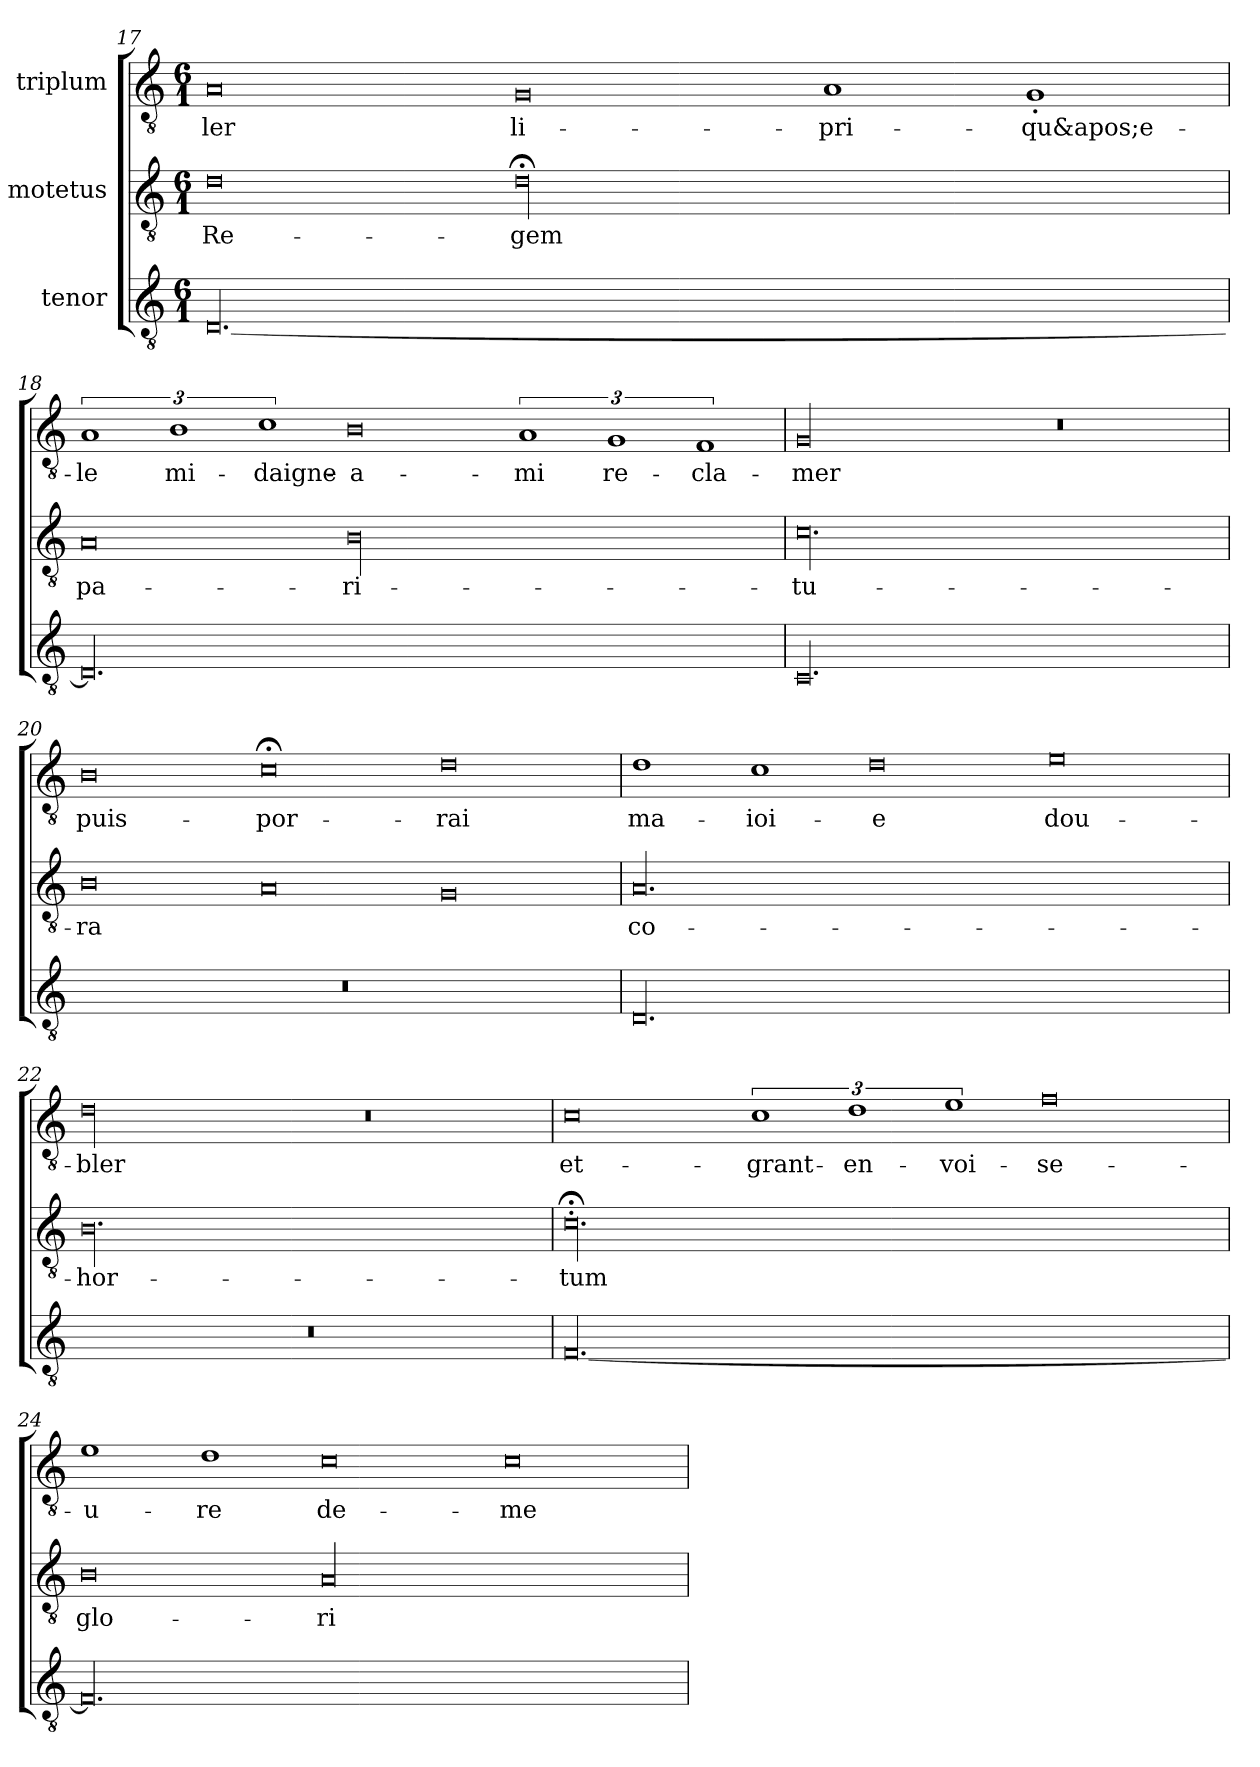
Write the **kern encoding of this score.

**kern	**kern	**text	**kern	**text
*part3	*part2	*part2	*part1	*part1
*staff3	*staff2	*staff2	*staff1	*staff1
*I"tenor	*I"motetus	*	*I"triplum	*
!!LO:PB:g=z
*clefGv2	*clefGv2	*	*clefGv2	*
*k[]	*k[]	*	*k[]	*
*C:	*C:	*	*C:	*
*M6/1	*M6/1	*	*M6/1	*
=17	=17	=17	=17	=17
[00.D/	0d\	Re-	0A/	-ler
.	00d;<\	-gem	0G/	li-
.	.	.	1A/	pri-
.	.	.	1G'/	qu&amp;apos;e-
=18	=18	=18	=18	=18
00.D/]	0A/	pa-	3%2A/	-le
.	.	.	3%2B\	mi-
.	.	.	3%2c\	daigne-
.	00B\	-ri-	0B\	a-
.	.	.	3%2A/	-mi
.	.	.	3%2G/	re-
.	.	.	3%2F/	-cla-
=19	=19	=19	=19	=19
00.C/	00.c\	-tu-	00G/	-mer
.	.	.	0r	.
=20	=20	=20	=20	=20
00.r	0B\	-ra	0B\	puis-
.	0A/	.	0c;<\	por-
.	0G/	.	0d\	-rai
=21	=21	=21	=21	=21
00.D/	00.A/	co-	1d\	ma-
.	.	.	1c\	ioi-
.	.	.	0d\	-e
.	.	.	0e\	dou-
=22	=22	=22	=22	=22
00.r	00.B\	-hor-	00d\	-bler
.	.	.	0r	.
=23	=23	=23	=23	=23
[00.F/	00.c;<'\	-tum	0c\	et-
.	.	.	3%2c\	grant-
.	.	.	3%2d\	en-
.	.	.	3%2e\	-voi-
.	.	.	0f\	-se-
=24	=24	=24	=24	=24
00.F/]	0B\	glo-	1e\	-u-
.	.	.	1d\	-re
.	00A/	-ri-	0c\	de-
.	.	.	0c\	-me-
=	=	=	=	=
*-	*-	*-	*-	*-
